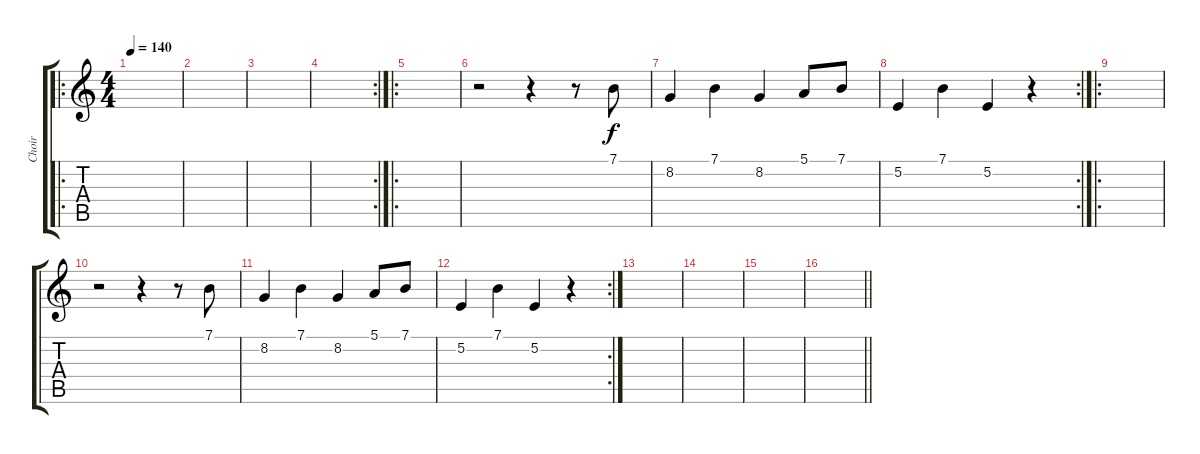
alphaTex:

\track ("Choir" "Choir") {instrument pad4choir}
\staff {score tabs}
\tuning (E4 B3 G3 D3 A2 E2) {hide}
\ro
\ts (4 4)
\tempo 140
\clef g2
\ks c
|
|
|
\rc 2
|
\ro
|
r.2 r.4 r.8 7.1.8 |
8.2.4 7.1.4 8.2.4 5.1.8 7.1.8 |
\rc 2
5.2.4 7.1.4 5.2.4 r.4 |
\ro
|
r.2 r.4 r.8 7.1.8 |
8.2.4 7.1.4 8.2.4 5.1.8 7.1.8 |
\rc 2
5.2.4 7.1.4 5.2.4 r.4 |
|
|
|
\barLineRight lightlight
